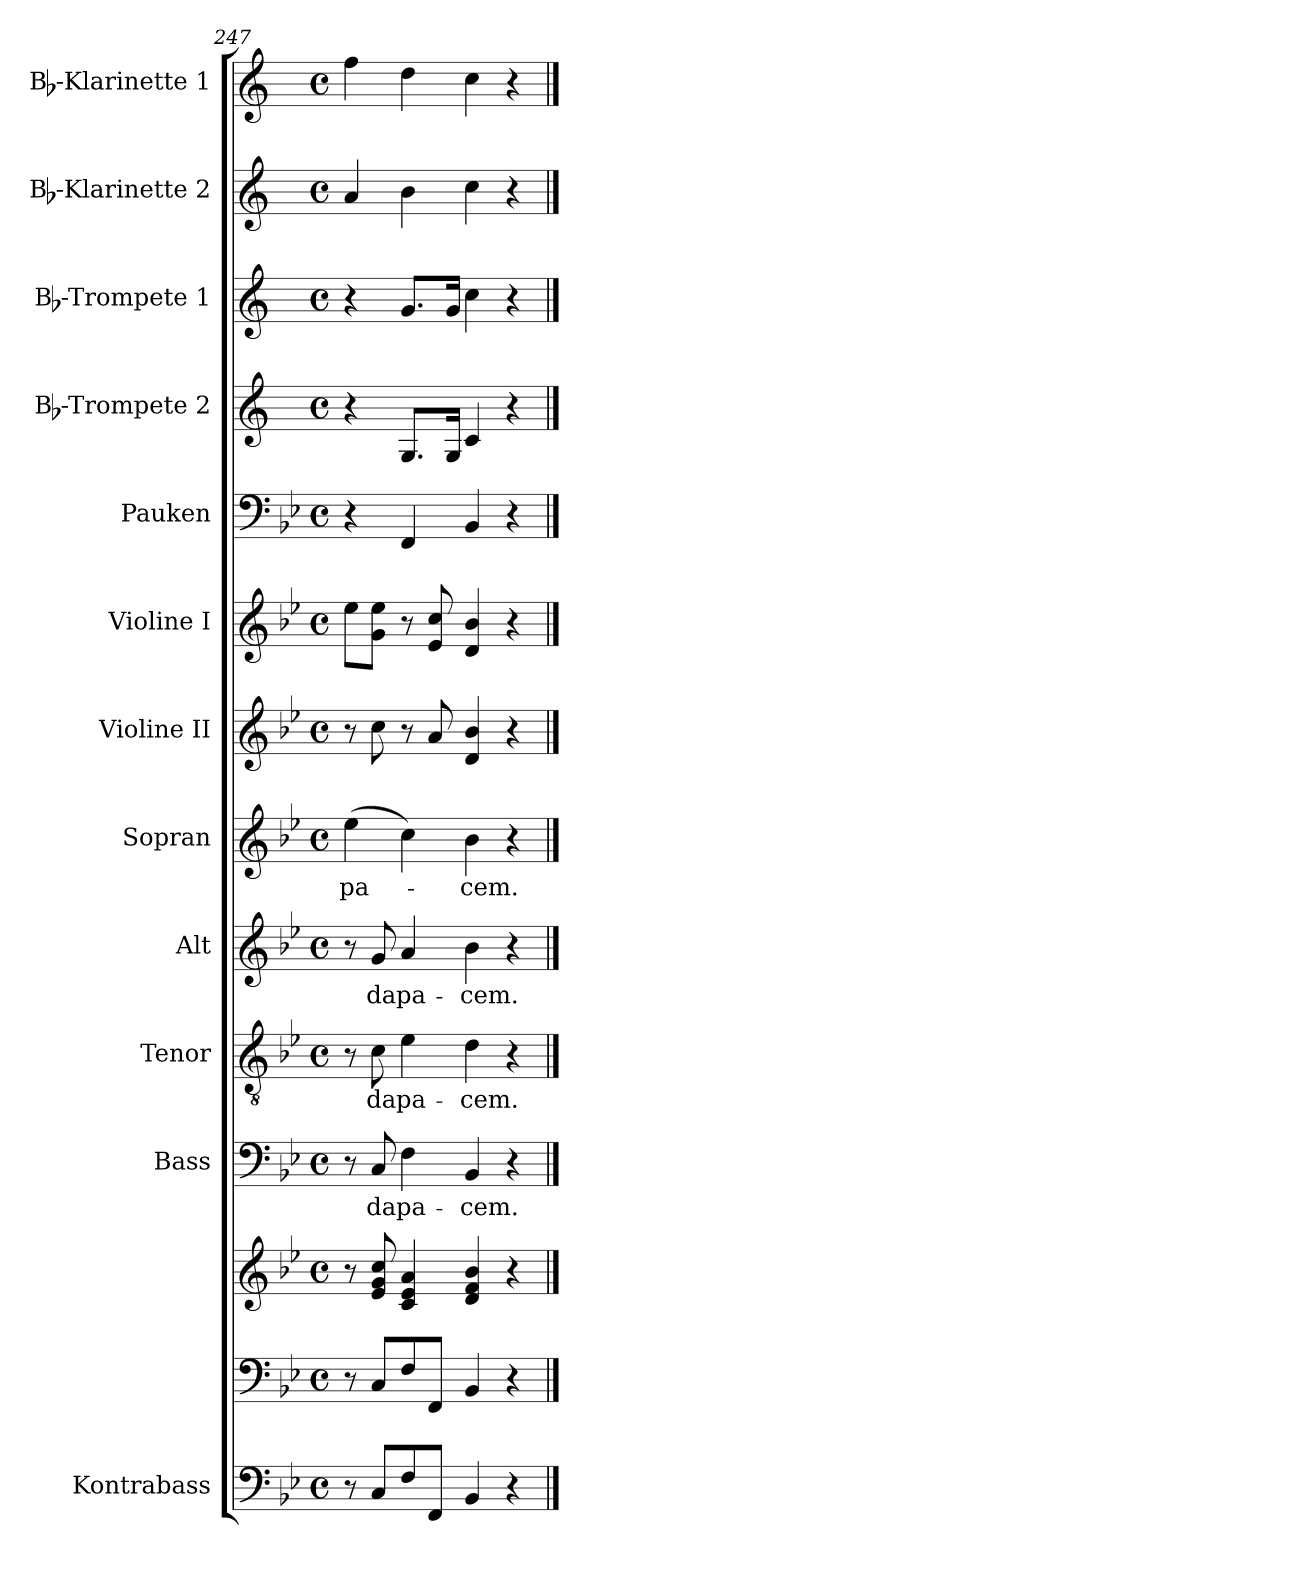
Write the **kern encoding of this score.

**kern	**kern	**kern	**kern	**text	**kern	**text	**kern	**text	**kern	**text	**kern	**kern	**kern	**kern	**kern	**kern	**kern
*part13	*part12	*part12	*part11	*part11	*part10	*part10	*part9	*part9	*part8	*part8	*part7	*part6	*part5	*part4	*part3	*part2	*part1
*staff14	*staff13	*staff12	*staff11	*staff11	*staff10	*staff10	*staff9	*staff9	*staff8	*staff8	*staff7	*staff6	*staff5	*staff4	*staff3	*staff2	*staff1
*I"Kontrabass	*	*	*I"Bass	*	*I"Tenor	*	*I"Alt	*	*I"Sopran	*	*I"Violine II	*I"Violine I	*I"Pauken	*I"Bb-Trompete 2	*I"Bb-Trompete 1	*I"Bb-Klarinette 2	*I"Bb-Klarinette 1
*I'Kb.	*	*	*I'B.	*	*I'T.	*	*I'A.	*	*I'S.	*	*I'Vl. II	*I'Vl. I	*I'Pk.	*I'Bb Trp. 2	*I'Bb Trp. 1	*I'Bb Kl. 2	*I'Bb Kl. 1
*clefF4	*clefF4	*clefG2	*clefF4	*	*clefGv2	*	*clefG2	*	*clefG2	*	*clefG2	*clefG2	*clefF4	*clefG2	*clefG2	*clefG2	*clefG2
*ITrd7c12	*	*	*	*	*	*	*	*	*	*	*	*	*	*ITrd1c2	*ITrd1c2	*ITrd1c2	*ITrd1c2
*k[b-e-]	*k[b-e-]	*k[b-e-]	*k[b-e-]	*	*k[b-e-]	*	*k[b-e-]	*	*k[b-e-]	*	*k[b-e-]	*k[b-e-]	*k[b-e-]	*k[b-e-]	*k[b-e-]	*k[b-e-]	*k[b-e-]
*B-:	*B-:	*B-:	*B-:	*	*B-:	*	*B-:	*	*B-:	*	*B-:	*B-:	*B-:	*B-:	*B-:	*B-:	*B-:
*M4/4	*M4/4	*M4/4	*M4/4	*	*M4/4	*	*M4/4	*	*M4/4	*	*M4/4	*M4/4	*M4/4	*M4/4	*M4/4	*M4/4	*M4/4
*met(c)	*met(c)	*met(c)	*met(c)	*	*met(c)	*	*met(c)	*	*met(c)	*	*met(c)	*met(c)	*met(c)	*met(c)	*met(c)	*met(c)	*met(c)
=247	=247	=247	=247	=247	=247	=247	=247	=247	=247	=247	=247	=247	=247	=247	=247	=247	=247
!	!	!	!	!	!	!	!	!	!	!LO:LY:b	!	!	!	!	!	!	!
8r	8r	8r	8r	.	8r	.	8r	.	(>4ee-\	pa-	8r	8ee-\L	4r	4r	4r	4g/	4ee-\
!	!	!	!	!LO:LY:b	!	!LO:LY:b	!	!LO:LY:b	!	!	!	!	!	!	!	!	!
8CC/L	8C/L	8e-/ 8g/ 8cc/	8C/	da	8c\	da	8g/	da	.	.	8cc\	8g\ 8ee-\J	.	.	.	.	.
!	!	!	!	!LO:LY:b	!	!LO:LY:b	!	!LO:LY:b	!	!	!	!	!	!	!	!	!
8FF/	8F/	4c/ 4e-/ 4a/	4F\	pa-	4e-\	pa-	4a/	pa-	4cc\)	.	8r	8r	4FF/	8.F/L	8.f/L	4a\	4cc\
8FFF/J	8FF/J	.	.	.	.	.	.	.	.	.	8a/	8e-/ 8cc/	.	.	.	.	.
.	.	.	.	.	.	.	.	.	.	.	.	.	.	16F/Jk	16f/Jk	.	.
!	!	!	!	!LO:LY:b	!	!LO:LY:b	!	!LO:LY:b	!	!LO:LY:b	!	!	!	!	!	!	!
4BBB-/	4BB-/	4d/ 4f/ 4b-/	4BB-/	-cem.	4d\	-cem.	4b-\	-cem.	4b-\	-cem.	4d/ 4b-/	4d/ 4b-/	4BB-/	4B-/	4b-\	4b-\	4b-\
4r	4r	4r	4r	.	4r	.	4r	.	4r	.	4r	4r	4r	4r	4r	4r	4r
==	==	==	==	==	==	==	==	==	==	==	==	==	==	==	==	==	==
*-	*-	*-	*-	*-	*-	*-	*-	*-	*-	*-	*-	*-	*-	*-	*-	*-	*-
